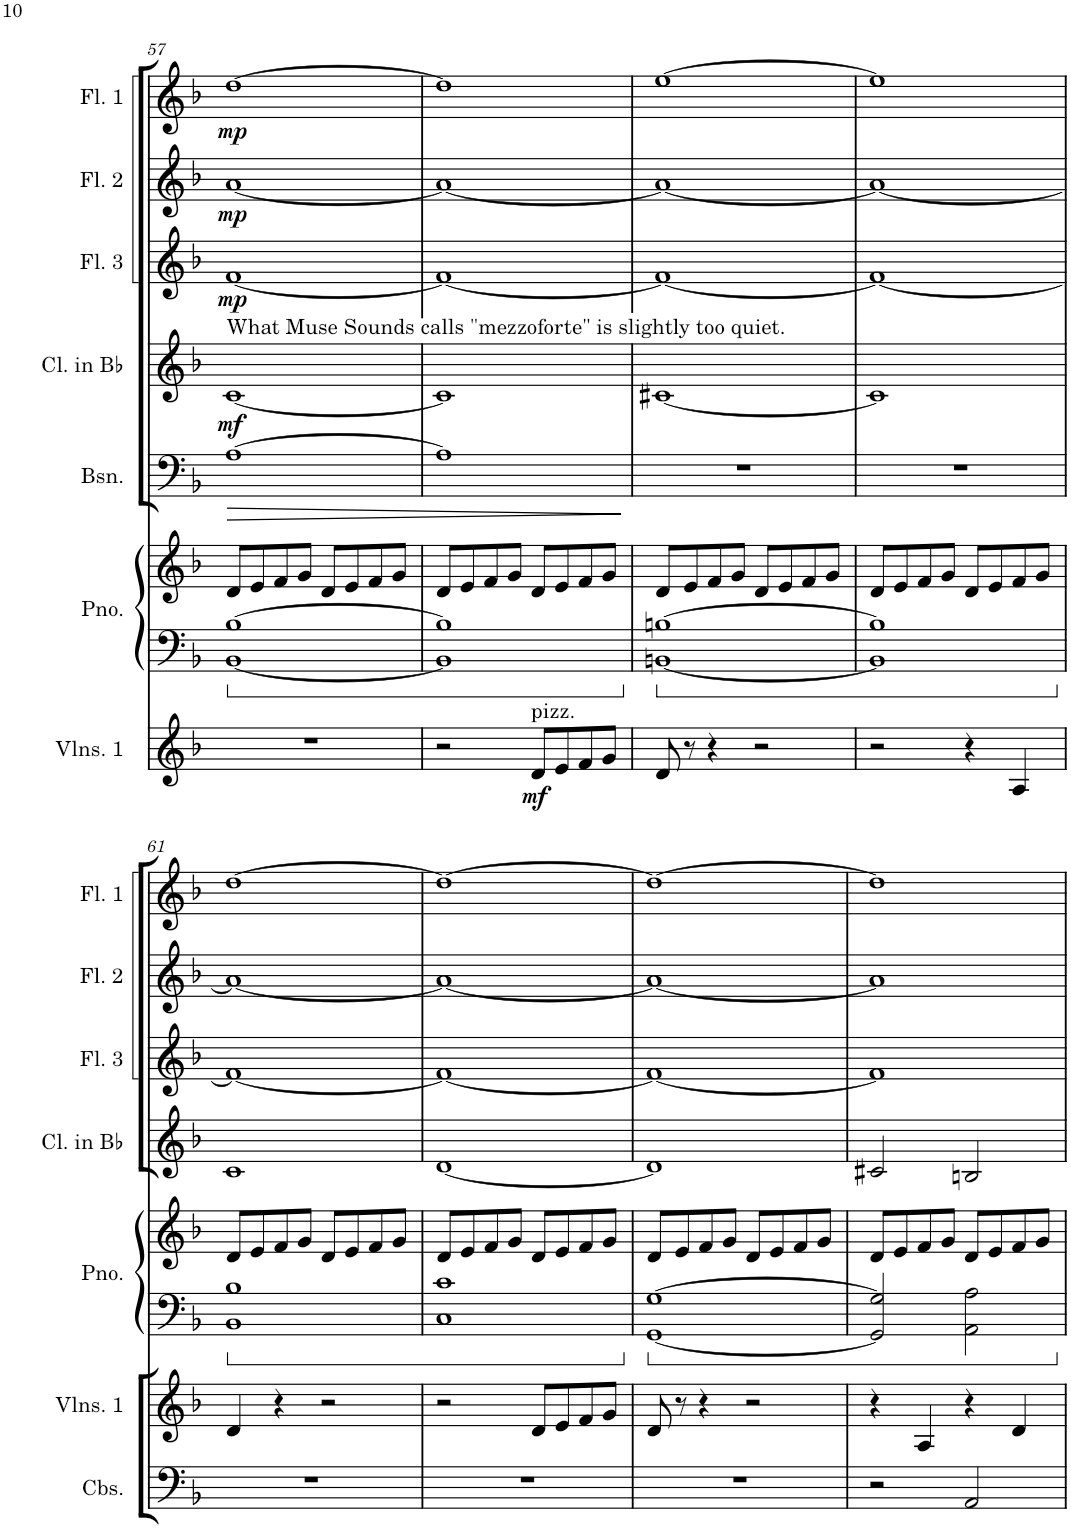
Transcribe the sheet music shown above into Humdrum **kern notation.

**kern	**kern	**dynam	**kern	**kern	**kern	**dynam	**kern	**dynam	**kern	**dynam	**kern	**dynam	**kern	**dynam	**kern
*part9	*part8	*part8	*part7	*part7	*part6	*part6	*part5	*part5	*part4	*part4	*part3	*part3	*part2	*part2	*part1
*staff10	*staff9	*staff9	*staff8	*staff7	*staff6	*staff6	*staff5	*staff5	*staff4	*staff4	*staff3	*staff3	*staff2	*staff2	*staff1
*I"Contrabasses	*I"Violins 1	*	*I"Piano	*	*I"Bassoon	*	*I"Clarinet in Bb	*	*I"Flute 3	*	*I"Flute 2	*	*I"Flute 1	*	*I"Piccolo
*I'Cbs.	*I'Vlns. 1	*	*I'Pno.	*	*I'Bsn.	*	*I'Cl. in Bb	*	*I'Fl. 3	*	*I'Fl. 2	*	*I'Fl. 1	*	*I'Picc.
!!LO:PB:g=z
*clefF4	*clefG2	*	*clefF4	*clefG2	*clefF4	*	*clefG2	*	*clefG2	*	*clefG2	*	*clefG2	*	*clefG2
*Trd7c12	*	*	*	*	*	*	*Trd1c2	*	*	*	*	*	*	*	*Trd-7c-12
*k[b-]	*k[b-]	*	*k[b-]	*k[b-]	*k[b-]	*	*k[b-]	*	*k[b-]	*	*k[b-]	*	*k[b-]	*	*k[b-]
*M4/4	*M4/4	*	*M4/4	*M4/4	*M4/4	*	*M4/4	*	*M4/4	*	*M4/4	*	*M4/4	*	*M4/4
=57	=57	=57	=57	=57	=57	=57	=57	=57	=57	=57	=57	=57	=57	=57	=57
!	!	!	!	!	!	!	!LO:TX:a:t=What Muse Sounds calls "mezzoforte" is slightly too quiet.	!	!	!	!	!	!	!	!
!	!	!	!	!	!	!LO:HP:b	!	!LO:DY:b	!	!LO:DY:b	!	!LO:DY:b	!	!LO:DY:b	!
1r	1r	.	[1BB- [1B-	8d/L	[1A	>	[1c	mf	[1f	mp	[1a	mp	[1dd	mp	1r
.	.	.	.	8e/	.	.	.	.	.	.	.	.	.	.	.
.	.	.	.	8f/	.	.	.	.	.	.	.	.	.	.	.
.	.	.	.	8g/J	.	.	.	.	.	.	.	.	.	.	.
.	.	.	.	8d/L	.	.	.	.	.	.	.	.	.	.	.
.	.	.	.	8e/	.	.	.	.	.	.	.	.	.	.	.
.	.	.	.	8f/	.	.	.	.	.	.	.	.	.	.	.
.	.	.	.	8g/J	.	.	.	.	.	.	.	.	.	.	.
=58	=58	=58	=58	=58	=58	=58	=58	=58	=58	=58	=58	=58	=58	=58	=58
1r	2r	.	1BB-] 1B-]	8d/L	1A]	.	1c]	.	1f_	.	1a_	.	1dd]	.	1r
.	.	.	.	8e/	.	.	.	.	.	.	.	.	.	.	.
.	.	.	.	8f/	.	.	.	.	.	.	.	.	.	.	.
.	.	.	.	8g/J	.	.	.	.	.	.	.	.	.	.	.
!	!LO:TX:a:t=pizz.	!	!	!	!	!	!	!	!	!	!	!	!	!	!
!	!	!LO:DY:b	!	!	!	!	!	!	!	!	!	!	!	!	!
.	8d/L	mf	.	8d/L	.	.	.	.	.	.	.	.	.	.	.
.	8e/	.	.	8e/	.	.	.	.	.	.	.	.	.	.	.
.	8f/	.	.	8f/	.	.	.	.	.	.	.	.	.	.	.
.	8g/J	.	.	8g/J	.	.	.	.	.	.	.	.	.	.	.
.	.	.	.	.	.	]	.	.	.	.	.	.	.	.	.
=59	=59	=59	=59	=59	=59	=59	=59	=59	=59	=59	=59	=59	=59	=59	=59
1r	8d/	.	[1BBn [1Bn	8d/L	1r	.	[1c#X	.	1f_	.	1a_	.	[1ee	.	1r
.	8r	.	.	8e/	.	.	.	.	.	.	.	.	.	.	.
.	4r	.	.	8f/	.	.	.	.	.	.	.	.	.	.	.
.	.	.	.	8g/J	.	.	.	.	.	.	.	.	.	.	.
.	2r	.	.	8d/L	.	.	.	.	.	.	.	.	.	.	.
.	.	.	.	8e/	.	.	.	.	.	.	.	.	.	.	.
.	.	.	.	8f/	.	.	.	.	.	.	.	.	.	.	.
.	.	.	.	8g/J	.	.	.	.	.	.	.	.	.	.	.
=60	=60	=60	=60	=60	=60	=60	=60	=60	=60	=60	=60	=60	=60	=60	=60
1r	2r	.	1BB] 1B]	8d/L	1r	.	1c#]	.	1f_	.	1a_	.	1ee]	.	1r
.	.	.	.	8e/	.	.	.	.	.	.	.	.	.	.	.
.	.	.	.	8f/	.	.	.	.	.	.	.	.	.	.	.
.	.	.	.	8g/J	.	.	.	.	.	.	.	.	.	.	.
.	4r	.	.	8d/L	.	.	.	.	.	.	.	.	.	.	.
.	.	.	.	8e/	.	.	.	.	.	.	.	.	.	.	.
.	4A/	.	.	8f/	.	.	.	.	.	.	.	.	.	.	.
.	.	.	.	8g/J	.	.	.	.	.	.	.	.	.	.	.
!!LO:LB:g=z
=61	=61	=61	=61	=61	=61	=61	=61	=61	=61	=61	=61	=61	=61	=61	=61
1r	4d/	.	1BB- 1B-	8d/L	1r	.	1c	.	1f_	.	1a_	.	[1dd	.	1r
.	.	.	.	8e/	.	.	.	.	.	.	.	.	.	.	.
.	4r	.	.	8f/	.	.	.	.	.	.	.	.	.	.	.
.	.	.	.	8g/J	.	.	.	.	.	.	.	.	.	.	.
.	2r	.	.	8d/L	.	.	.	.	.	.	.	.	.	.	.
.	.	.	.	8e/	.	.	.	.	.	.	.	.	.	.	.
.	.	.	.	8f/	.	.	.	.	.	.	.	.	.	.	.
.	.	.	.	8g/J	.	.	.	.	.	.	.	.	.	.	.
=62	=62	=62	=62	=62	=62	=62	=62	=62	=62	=62	=62	=62	=62	=62	=62
1r	2r	.	1C 1c	8d/L	1r	.	[1d	.	1f_	.	1a_	.	1dd_	.	1r
.	.	.	.	8e/	.	.	.	.	.	.	.	.	.	.	.
.	.	.	.	8f/	.	.	.	.	.	.	.	.	.	.	.
.	.	.	.	8g/J	.	.	.	.	.	.	.	.	.	.	.
.	8d/L	.	.	8d/L	.	.	.	.	.	.	.	.	.	.	.
.	8e/	.	.	8e/	.	.	.	.	.	.	.	.	.	.	.
.	8f/	.	.	8f/	.	.	.	.	.	.	.	.	.	.	.
.	8g/J	.	.	8g/J	.	.	.	.	.	.	.	.	.	.	.
=63	=63	=63	=63	=63	=63	=63	=63	=63	=63	=63	=63	=63	=63	=63	=63
1r	8d/	.	[1GG [1G	8d/L	1r	.	1d]	.	1f_	.	1a_	.	1dd_	.	1r
.	8r	.	.	8e/	.	.	.	.	.	.	.	.	.	.	.
.	4r	.	.	8f/	.	.	.	.	.	.	.	.	.	.	.
.	.	.	.	8g/J	.	.	.	.	.	.	.	.	.	.	.
.	2r	.	.	8d/L	.	.	.	.	.	.	.	.	.	.	.
.	.	.	.	8e/	.	.	.	.	.	.	.	.	.	.	.
.	.	.	.	8f/	.	.	.	.	.	.	.	.	.	.	.
.	.	.	.	8g/J	.	.	.	.	.	.	.	.	.	.	.
=64	=64	=64	=64	=64	=64	=64	=64	=64	=64	=64	=64	=64	=64	=64	=64
2r	4r	.	2GG/] 2G/]	8d/L	1r	.	2c#X/	.	1f]	.	1a]	.	1dd]	.	1r
.	.	.	.	8e/	.	.	.	.	.	.	.	.	.	.	.
.	4A/	.	.	8f/	.	.	.	.	.	.	.	.	.	.	.
.	.	.	.	8g/J	.	.	.	.	.	.	.	.	.	.	.
2AA/	4r	.	2AA\ 2A\	8d/L	.	.	2Bn/	.	.	.	.	.	.	.	.
.	.	.	.	8e/	.	.	.	.	.	.	.	.	.	.	.
.	4d/	.	.	8f/	.	.	.	.	.	.	.	.	.	.	.
.	.	.	.	8g/J	.	.	.	.	.	.	.	.	.	.	.
=	=	=	=	=	=	=	=	=	=	=	=	=	=	=	=
*-	*-	*-	*-	*-	*-	*-	*-	*-	*-	*-	*-	*-	*-	*-	*-
